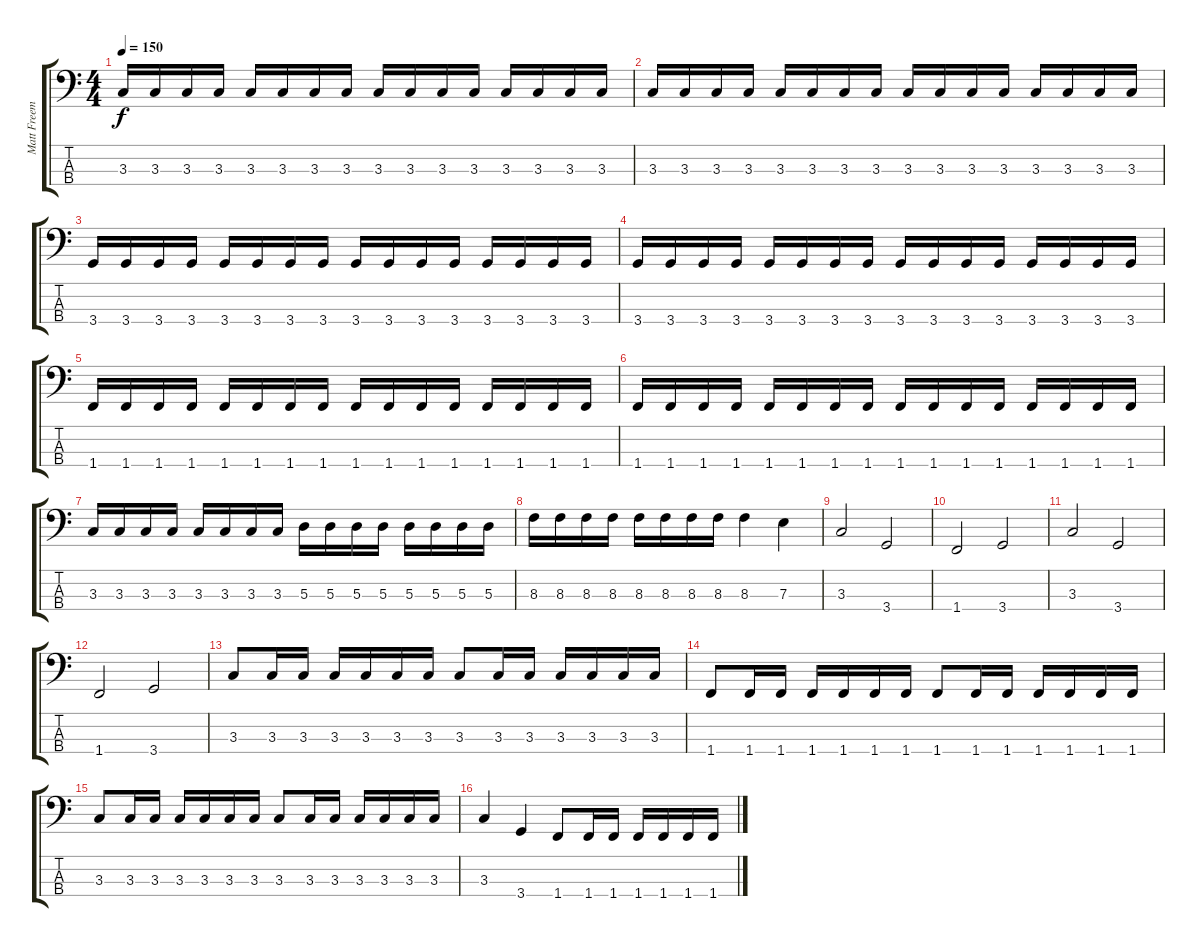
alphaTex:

\track ("Matt Freeman" "Matt Freem") {instrument electricbasspick}
\staff {score tabs}
\tuning (G2 D2 A1 E1) {hide}
\ts (4 4)
\tempo 150
\clef f4
\ks c
3.3.16{dy f} 3.3.16 3.3.16 3.3.16 3.3.16 3.3.16 3.3.16 3.3.16 3.3.16 3.3.16 3.3.16 3.3.16 3.3.16 3.3.16 3.3.16 3.3.16 |
3.3.16 3.3.16 3.3.16 3.3.16 3.3.16 3.3.16 3.3.16 3.3.16 3.3.16 3.3.16 3.3.16 3.3.16 3.3.16 3.3.16 3.3.16 3.3.16 |
3.4.16 3.4.16 3.4.16 3.4.16 3.4.16 3.4.16 3.4.16 3.4.16 3.4.16 3.4.16 3.4.16 3.4.16 3.4.16 3.4.16 3.4.16 3.4.16 |
3.4.16 3.4.16 3.4.16 3.4.16 3.4.16 3.4.16 3.4.16 3.4.16 3.4.16 3.4.16 3.4.16 3.4.16 3.4.16 3.4.16 3.4.16 3.4.16 |
1.4.16 1.4.16 1.4.16 1.4.16 1.4.16 1.4.16 1.4.16 1.4.16 1.4.16 1.4.16 1.4.16 1.4.16 1.4.16 1.4.16 1.4.16 1.4.16 |
1.4.16 1.4.16 1.4.16 1.4.16 1.4.16 1.4.16 1.4.16 1.4.16 1.4.16 1.4.16 1.4.16 1.4.16 1.4.16 1.4.16 1.4.16 1.4.16 |
3.3.16 3.3.16 3.3.16 3.3.16 3.3.16 3.3.16 3.3.16 3.3.16 5.3.16 5.3.16 5.3.16 5.3.16 5.3.16 5.3.16 5.3.16 5.3.16 |
8.3.16 8.3.16 8.3.16 8.3.16 8.3.16 8.3.16 8.3.16 8.3.16 8.3.4 7.3.4 |
3.3.2 3.4.2 |
1.4.2 3.4.2 |
3.3.2 3.4.2 |
1.4.2 3.4.2 |
3.3.8 3.3.16 3.3.16 3.3.16 3.3.16 3.3.16 3.3.16 3.3.8 3.3.16 3.3.16 3.3.16 3.3.16 3.3.16 3.3.16 |
1.4.8 1.4.16 1.4.16 1.4.16 1.4.16 1.4.16 1.4.16 1.4.8 1.4.16 1.4.16 1.4.16 1.4.16 1.4.16 1.4.16 |
3.3.8 3.3.16 3.3.16 3.3.16 3.3.16 3.3.16 3.3.16 3.3.8 3.3.16 3.3.16 3.3.16 3.3.16 3.3.16 3.3.16 |
3.3.4 3.4.4 1.4.8 1.4.16 1.4.16 1.4.16 1.4.16 1.4.16 1.4.16
